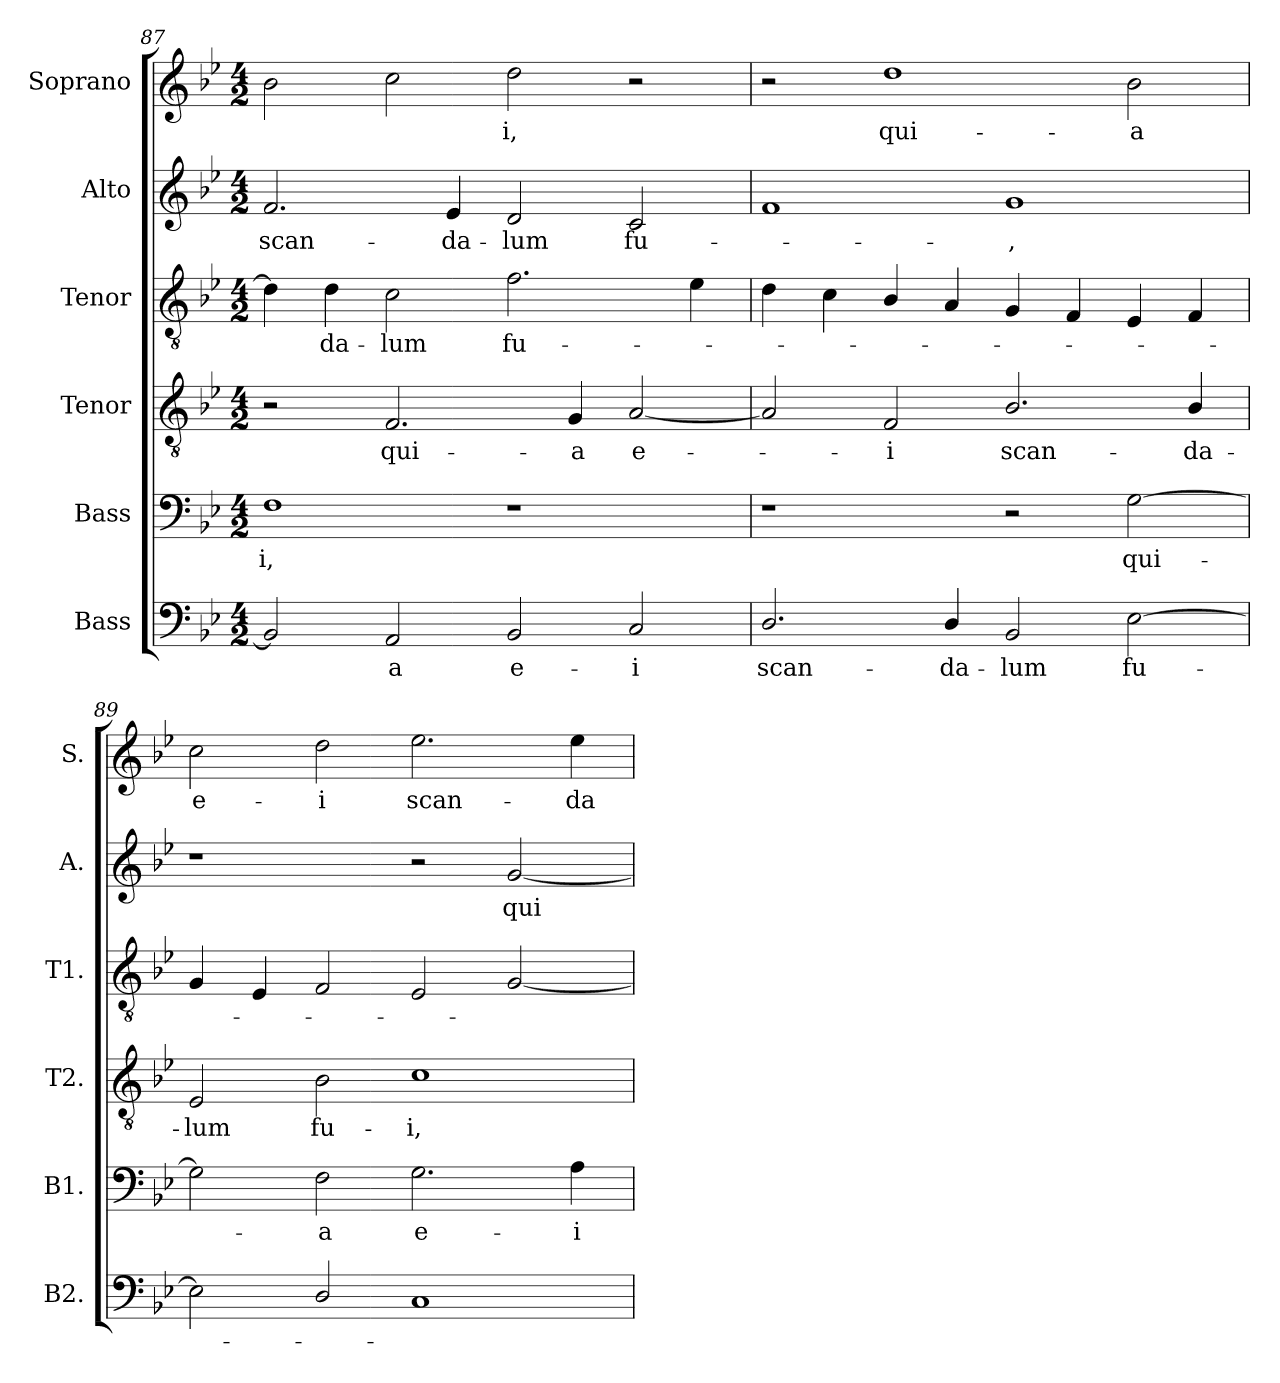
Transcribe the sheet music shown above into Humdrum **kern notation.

**kern	**text	**kern	**text	**kern	**text	**kern	**text	**kern	**text	**kern	**text
*part6	*part6	*part5	*part5	*part4	*part4	*part3	*part3	*part2	*part2	*part1	*part1
*staff6	*staff6	*staff5	*staff5	*staff4	*staff4	*staff3	*staff3	*staff2	*staff2	*staff1	*staff1
*I"Bass	*	*I"Bass	*	*I"Tenor	*	*I"Tenor	*	*I"Alto	*	*I"Soprano	*
*I'B2.	*	*I'B1.	*	*I'T2.	*	*I'T1.	*	*I'A.	*	*I'S.	*
*clefF4	*	*clefF4	*	*clefGv2	*	*clefGv2	*	*clefG2	*	*clefG2	*
*	*	*	*	*ITrd7c12	*	*ITrd7c12	*	*	*	*	*
*k[b-e-]	*	*k[b-e-]	*	*k[b-e-]	*	*k[b-e-]	*	*k[b-e-]	*	*k[b-e-]	*
*B-:	*	*B-:	*	*B-:	*	*B-:	*	*B-:	*	*B-:	*
*M4/2	*	*M4/2	*	*M4/2	*	*M4/2	*	*M4/2	*	*M4/2	*
=87	=87	=87	=87	=87	=87	=87	=87	=87	=87	=87	=87
!	!	!	!LO:LY:b:color=#000000	!	!	!	!	!	!	!	!
!	!	!	!	!	!	!	!	!	!LO:LY:b:color=#000000	!	!
2BB-i/]	.	1Fi	-i,	2r	.	4Di\]	.	2.fi/	scan-	2b-i\	.
!	!	!	!	!	!	!	!LO:LY:b:color=#000000	!	!	!	!
.	.	.	.	.	.	4Di\	-da-	.	.	.	.
!	!LO:LY:b:color=#000000	!	!	!	!	!	!	!	!	!	!
!	!	!	!	!	!LO:LY:b:color=#000000	!	!	!	!	!	!
!	!	!	!	!	!	!	!LO:LY:b:color=#000000	!	!	!	!
2AAi/	-a	.	.	2.FFi/	qui-	2Ci\	-lum	.	.	2cci\	.
!	!	!	!	!	!	!	!	!	!LO:LY:b:color=#000000	!	!
.	.	.	.	.	.	.	.	4e-i/	-da-	.	.
!	!LO:LY:b:color=#000000	!	!	!	!	!	!	!	!	!	!
!	!	!	!	!	!	!	!LO:LY:b:color=#000000	!	!	!	!
!	!	!	!	!	!	!	!	!	!LO:LY:b:color=#000000	!	!
!	!	!	!	!	!	!	!	!	!	!	!LO:LY:b:color=#000000
2BB-i/	e-	1r	.	.	.	2.Fi\	fu-	2di/	-lum	2ddi\	-i,
!	!	!	!	!	!LO:LY:b:color=#000000	!	!	!	!	!	!
.	.	.	.	4GGi/	-a	.	.	.	.	.	.
!	!LO:LY:b:color=#000000	!	!	!	!	!	!	!	!	!	!
!	!	!	!	!	!LO:LY:b:color=#000000	!	!	!	!	!	!
!	!	!	!	!	!	!	!	!	!LO:LY:b:color=#000000	!	!
2Ci/	-i	.	.	[<2AAi/	e-	.	.	2ci/	fu-	2r	.
.	.	.	.	.	.	4E-i\	.	.	.	.	.
=88	=88	=88	=88	=88	=88	=88	=88	=88	=88	=88	=88
!	!LO:LY:b:color=#000000	!	!	!	!	!	!	!	!	!	!
2.Di/	scan-	1r	.	2AAi/]	.	4Di\	.	1fi	.	2r	.
.	.	.	.	.	.	4Ci\	.	.	.	.	.
!	!	!	!	!	!LO:LY:b:color=#000000	!	!	!	!	!	!
!	!	!	!	!	!	!	!	!	!	!	!LO:LY:b:color=#000000
.	.	.	.	2FFi/	-i	4BB-i/	.	.	.	1ddi	qui-
!	!LO:LY:b:color=#000000	!	!	!	!	!	!	!	!	!	!
4Di/	-da-	.	.	.	.	4AAi/	.	.	.	.	.
!	!LO:LY:b:color=#000000	!	!	!	!	!	!	!	!	!	!
!	!	!	!	!	!LO:LY:b:color=#000000	!	!	!	!	!	!
!	!	!	!	!	!	!	!	!	!LO:LY:b:color=#000000	!	!
2BB-i/	-lum	2r	.	2.BB-i/	scan-	4GGi/	.	1gi	-,	.	.
.	.	.	.	.	.	4FFi/	.	.	.	.	.
!	!LO:LY:b:color=#000000	!	!	!	!	!	!	!	!	!	!
!	!	!	!LO:LY:b:color=#000000	!	!	!	!	!	!	!	!
!	!	!	!	!	!	!	!	!	!	!	!LO:LY:b:color=#000000
[>2E-i\	fu-	[>2Gi\	qui-	.	.	4EE-i/	.	.	.	2b-i\	-a
!	!	!	!	!	!LO:LY:b:color=#000000	!	!	!	!	!	!
.	.	.	.	4BB-i/	-da-	4FFi/	.	.	.	.	.
!!LO:PB:g=z
=89	=89	=89	=89	=89	=89	=89	=89	=89	=89	=89	=89
!	!	!	!	!	!LO:LY:b:color=#000000	!	!	!	!	!	!
!	!	!	!	!	!	!	!	!	!	!	!LO:LY:b:color=#000000
2E-i\]	.	2Gi\]	.	2EE-i/	-lum	4GGi/	.	1r	.	2cci\	e-
.	.	.	.	.	.	4EE-i/	.	.	.	.	.
!	!	!	!LO:LY:b:color=#000000	!	!	!	!	!	!	!	!
!	!	!	!	!	!LO:LY:b:color=#000000	!	!	!	!	!	!
!	!	!	!	!	!	!	!	!	!	!	!LO:LY:b:color=#000000
2Di/	.	2Fi\	-a	2BB-i\	fu-	2FFi/	.	.	.	2ddi\	-i
!	!	!	!LO:LY:b:color=#000000	!	!	!	!	!	!	!	!
!	!	!	!	!	!LO:LY:b:color=#000000	!	!	!	!	!	!
!	!	!	!	!	!	!	!	!	!	!	!LO:LY:b:color=#000000
1Ci	.	2.Gi\	e-	1Ci	-i,	2EE-i/	.	2r	.	2.ee-i\	scan-
!	!	!	!	!	!	!	!	!	!LO:LY:b:color=#000000	!	!
.	.	.	.	.	.	[<2GGi/	.	[<2gi/	qui-	.	.
!	!	!	!LO:LY:b:color=#000000	!	!	!	!	!	!	!	!
!	!	!	!	!	!	!	!	!	!	!	!LO:LY:b:color=#000000
.	.	4Ai\	-i	.	.	.	.	.	.	4ee-i\	-da-
=	=	=	=	=	=	=	=	=	=	=	=
*-	*-	*-	*-	*-	*-	*-	*-	*-	*-	*-	*-
